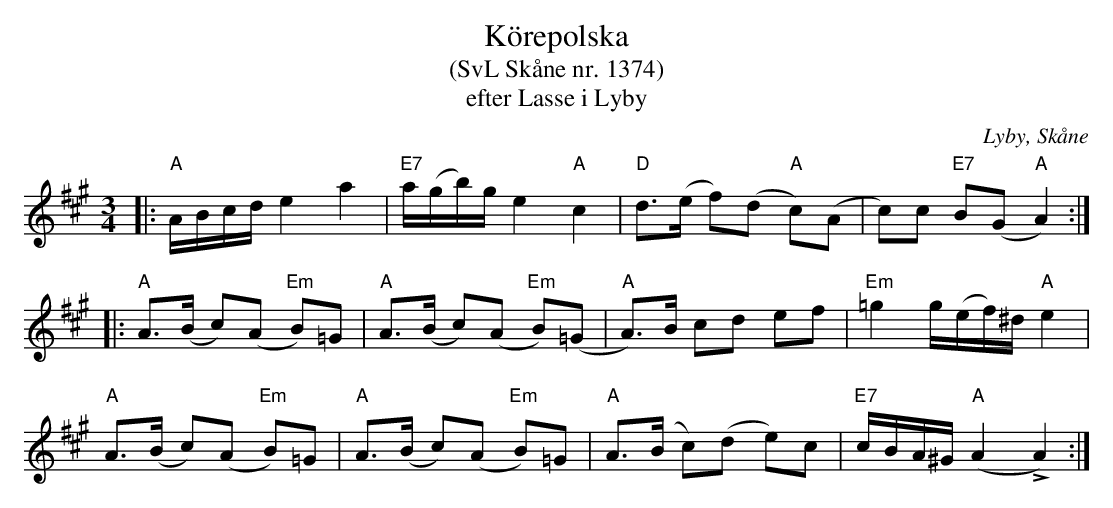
X:1
T:Körepolska
T:(SvL Skåne nr. 1374)
T:efter Lasse i Lyby
O:Lyby, Skåne
M:3/4
L:1/16
K:A
|: "A"ABcd e4 a4 | "E7"a(gb)g e4 "A"c4 | "D"d3(e f2)(d2 "A"c2)(A2 | c2)c2 "E7"B2(G2 "A"A4) :|
|: "A"A3(B c2)(A2 "Em"B2)=G2 | "A"A3(B c2)(A2 "Em"B2)(=G2 | "A"A3)B c2d2 e2f2 | "Em"=g4 g(ef)^d "A"e4 |
"A"A3(B c2)(A2 "Em"B2)=G2 | "A"A3(B c2)(A2 "Em"B2)=G2 | "A"A3(B c2)(d2 e2)c2 | "E7"cBA^G "A"(A4 !>!A4) :|
